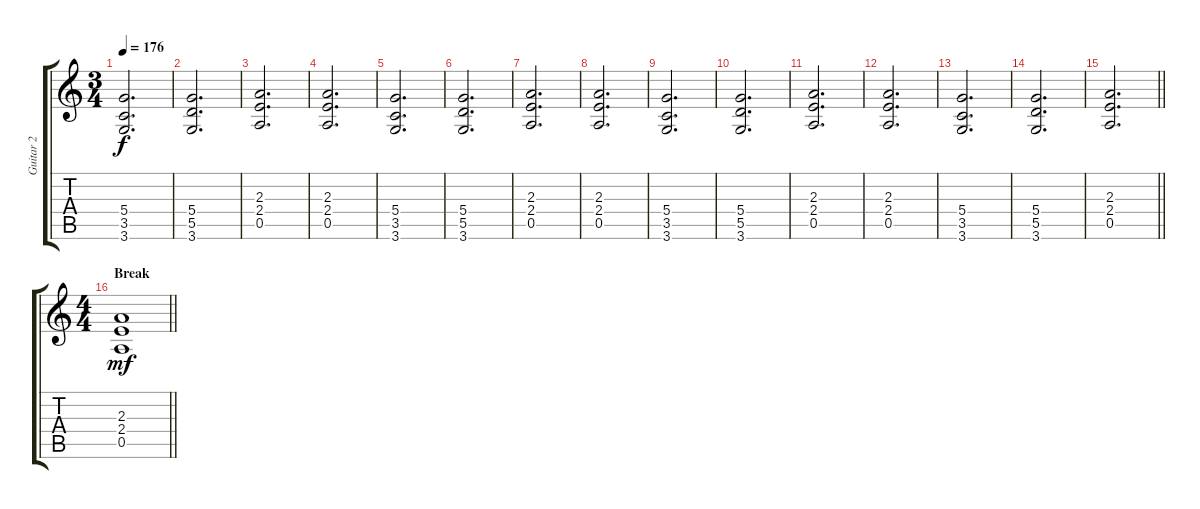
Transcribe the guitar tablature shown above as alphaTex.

\track ("Guitar 2" "Guitar 2") {instrument distortionguitar}
\staff {score tabs}
\tuning (E4 B3 G3 D3 A2 E2) {hide}
\ts (3 4)
\tempo 176
\clef g2
\ks c
(5.4 3.5 3.6).2{d dy f} |
(5.4 5.5 3.6).2{d} |
(2.3 2.4 0.5).2{d} |
(2.3 2.4 0.5).2{d} |
(5.4 3.5 3.6).2{d} |
(5.4 5.5 3.6).2{d} |
(2.3 2.4 0.5).2{d} |
(2.3 2.4 0.5).2{d} |
(5.4 3.5 3.6).2{d} |
(5.4 5.5 3.6).2{d} |
(2.3 2.4 0.5).2{d} |
(2.3 2.4 0.5).2{d} |
(5.4 3.5 3.6).2{d} |
(5.4 5.5 3.6).2{d} |
\barLineRight lightlight
(2.3 2.4 0.5).2{d} |
\ts (4 4)
\section ("" "Break")
\barLineRight lightlight
(2.3 2.4 0.5).1{dy mf}
